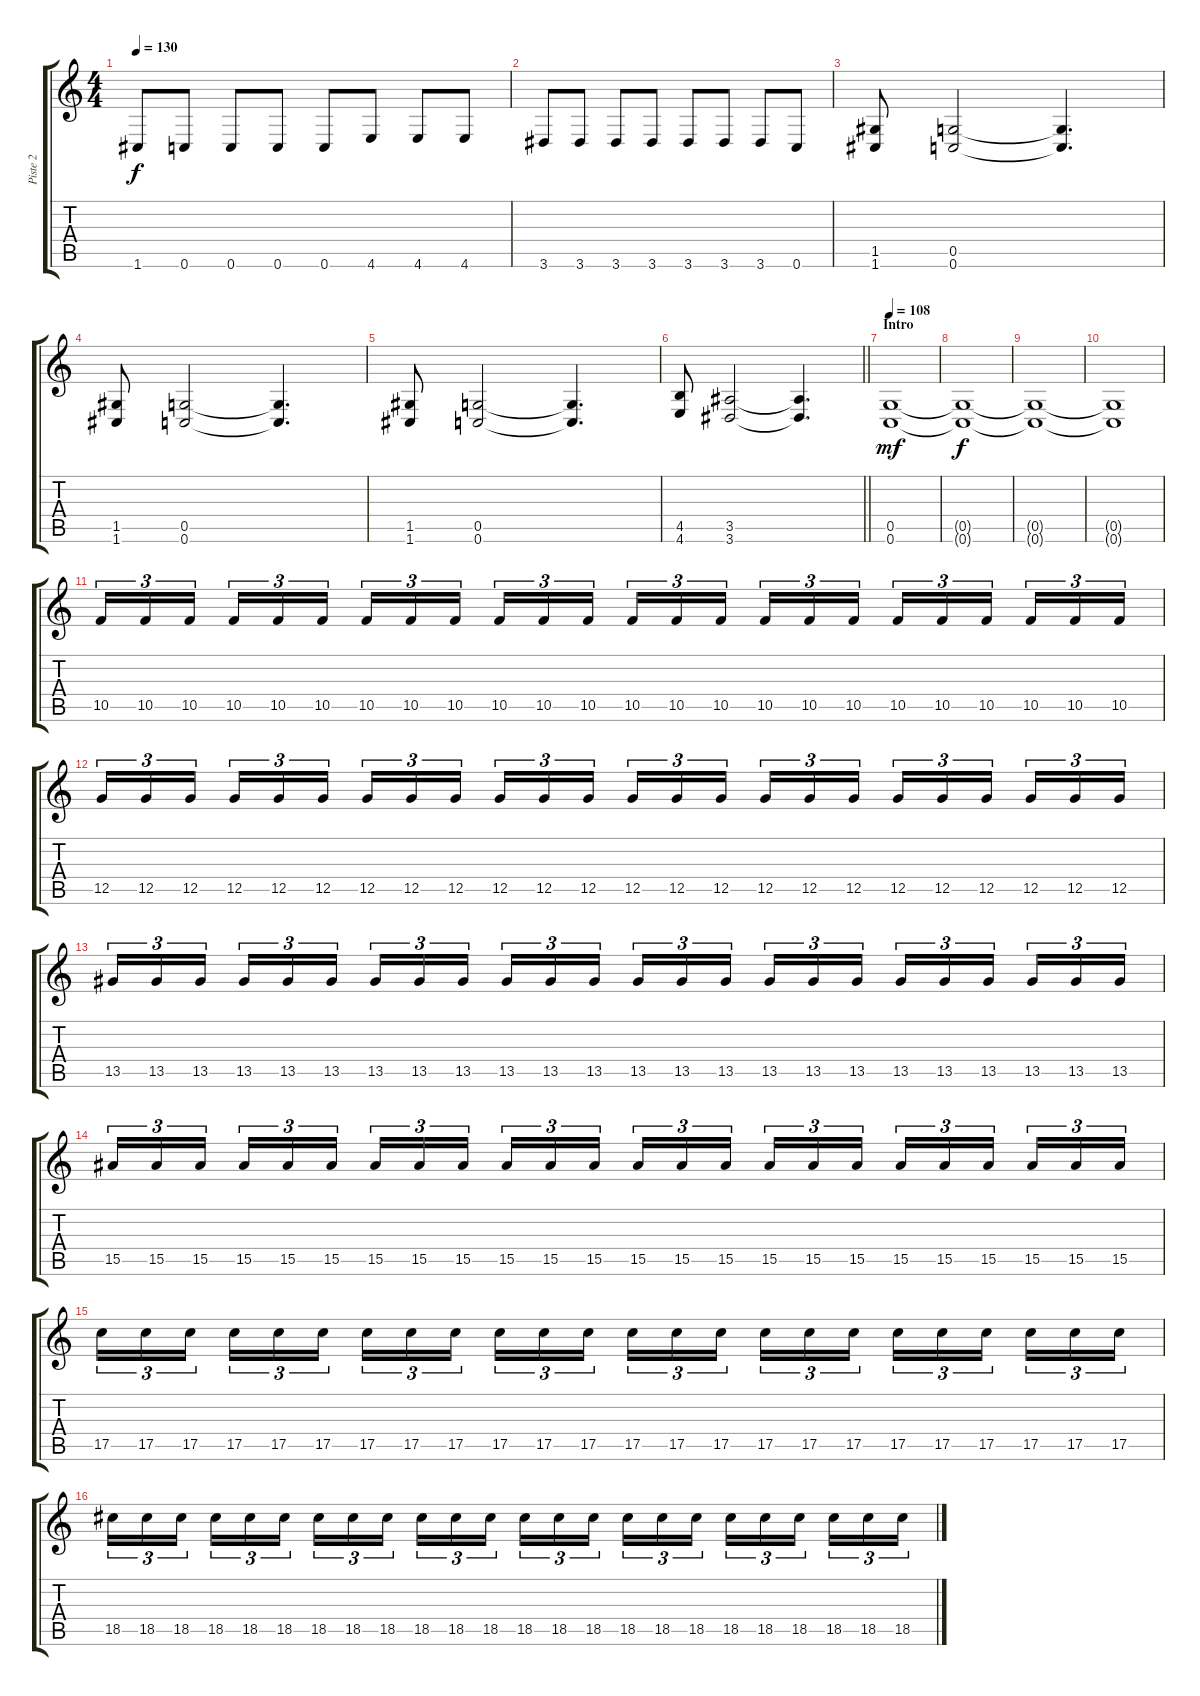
\track ("Piste 2" "Piste 2") {instrument distortionguitar}
\staff {score tabs}
\tuning (D4 A3 F3 C3 G2 C2) {hide}
\ts (4 4)
\tempo 130
\clef g2
\ks c
1.6.8{dy f} 0.6.8 0.6.8 0.6.8 0.6.8 4.6.8 4.6.8 4.6.8 |
3.6.8 3.6.8 3.6.8 3.6.8 3.6.8 3.6.8 3.6.8 0.6.8 |
(1.5 1.6).8 (0.5 0.6).2 (0.5{t} 0.6{t}).4{d} |
(1.5 1.6).8 (0.5 0.6).2 (0.5{t} 0.6{t}).4{d} |
(1.5 1.6).8 (0.5 0.6).2 (0.5{t} 0.6{t}).4{d} |
\barLineRight lightlight
(4.5 4.6).8 (3.5 3.6).2 (3.5{t} 3.6{t}).4{d} |
\section ("" "Intro")
\tempo 108
(0.5 0.6).1{dy mf} |
(0.5{t} 0.6{t}).1{dy f} |
(0.5{t} 0.6{t}).1 |
(0.5{t} 0.6{t}).1 |
10.5.16{tu (3 2)} 10.5.16{tu (3 2)} 10.5.16{tu (3 2) beam splitsecondary} 10.5.16{tu (3 2)} 10.5.16{tu (3 2)} 10.5.16{tu (3 2)} 10.5.16{tu (3 2)} 10.5.16{tu (3 2)} 10.5.16{tu (3 2) beam splitsecondary} 10.5.16{tu (3 2)} 10.5.16{tu (3 2)} 10.5.16{tu (3 2)} 10.5.16{tu (3 2)} 10.5.16{tu (3 2)} 10.5.16{tu (3 2) beam splitsecondary} 10.5.16{tu (3 2)} 10.5.16{tu (3 2)} 10.5.16{tu (3 2)} 10.5.16{tu (3 2)} 10.5.16{tu (3 2)} 10.5.16{tu (3 2) beam splitsecondary} 10.5.16{tu (3 2)} 10.5.16{tu (3 2)} 10.5.16{tu (3 2)} |
12.5.16{tu (3 2)} 12.5.16{tu (3 2)} 12.5.16{tu (3 2) beam splitsecondary} 12.5.16{tu (3 2)} 12.5.16{tu (3 2)} 12.5.16{tu (3 2)} 12.5.16{tu (3 2)} 12.5.16{tu (3 2)} 12.5.16{tu (3 2) beam splitsecondary} 12.5.16{tu (3 2)} 12.5.16{tu (3 2)} 12.5.16{tu (3 2)} 12.5.16{tu (3 2)} 12.5.16{tu (3 2)} 12.5.16{tu (3 2) beam splitsecondary} 12.5.16{tu (3 2)} 12.5.16{tu (3 2)} 12.5.16{tu (3 2)} 12.5.16{tu (3 2)} 12.5.16{tu (3 2)} 12.5.16{tu (3 2) beam splitsecondary} 12.5.16{tu (3 2)} 12.5.16{tu (3 2)} 12.5.16{tu (3 2)} |
13.5.16{tu (3 2)} 13.5.16{tu (3 2)} 13.5.16{tu (3 2) beam splitsecondary} 13.5.16{tu (3 2)} 13.5.16{tu (3 2)} 13.5.16{tu (3 2)} 13.5.16{tu (3 2)} 13.5.16{tu (3 2)} 13.5.16{tu (3 2) beam splitsecondary} 13.5.16{tu (3 2)} 13.5.16{tu (3 2)} 13.5.16{tu (3 2)} 13.5.16{tu (3 2)} 13.5.16{tu (3 2)} 13.5.16{tu (3 2) beam splitsecondary} 13.5.16{tu (3 2)} 13.5.16{tu (3 2)} 13.5.16{tu (3 2)} 13.5.16{tu (3 2)} 13.5.16{tu (3 2)} 13.5.16{tu (3 2) beam splitsecondary} 13.5.16{tu (3 2)} 13.5.16{tu (3 2)} 13.5.16{tu (3 2)} |
15.5.16{tu (3 2)} 15.5.16{tu (3 2)} 15.5.16{tu (3 2) beam splitsecondary} 15.5.16{tu (3 2)} 15.5.16{tu (3 2)} 15.5.16{tu (3 2)} 15.5.16{tu (3 2)} 15.5.16{tu (3 2)} 15.5.16{tu (3 2) beam splitsecondary} 15.5.16{tu (3 2)} 15.5.16{tu (3 2)} 15.5.16{tu (3 2)} 15.5.16{tu (3 2)} 15.5.16{tu (3 2)} 15.5.16{tu (3 2) beam splitsecondary} 15.5.16{tu (3 2)} 15.5.16{tu (3 2)} 15.5.16{tu (3 2)} 15.5.16{tu (3 2)} 15.5.16{tu (3 2)} 15.5.16{tu (3 2) beam splitsecondary} 15.5.16{tu (3 2)} 15.5.16{tu (3 2)} 15.5.16{tu (3 2)} |
17.5.16{tu (3 2)} 17.5.16{tu (3 2)} 17.5.16{tu (3 2) beam splitsecondary} 17.5.16{tu (3 2)} 17.5.16{tu (3 2)} 17.5.16{tu (3 2)} 17.5.16{tu (3 2)} 17.5.16{tu (3 2)} 17.5.16{tu (3 2) beam splitsecondary} 17.5.16{tu (3 2)} 17.5.16{tu (3 2)} 17.5.16{tu (3 2)} 17.5.16{tu (3 2)} 17.5.16{tu (3 2)} 17.5.16{tu (3 2) beam splitsecondary} 17.5.16{tu (3 2)} 17.5.16{tu (3 2)} 17.5.16{tu (3 2)} 17.5.16{tu (3 2)} 17.5.16{tu (3 2)} 17.5.16{tu (3 2) beam splitsecondary} 17.5.16{tu (3 2)} 17.5.16{tu (3 2)} 17.5.16{tu (3 2)} |
18.5.16{tu (3 2)} 18.5.16{tu (3 2)} 18.5.16{tu (3 2) beam splitsecondary} 18.5.16{tu (3 2)} 18.5.16{tu (3 2)} 18.5.16{tu (3 2)} 18.5.16{tu (3 2)} 18.5.16{tu (3 2)} 18.5.16{tu (3 2) beam splitsecondary} 18.5.16{tu (3 2)} 18.5.16{tu (3 2)} 18.5.16{tu (3 2)} 18.5.16{tu (3 2)} 18.5.16{tu (3 2)} 18.5.16{tu (3 2) beam splitsecondary} 18.5.16{tu (3 2)} 18.5.16{tu (3 2)} 18.5.16{tu (3 2)} 18.5.16{tu (3 2)} 18.5.16{tu (3 2)} 18.5.16{tu (3 2) beam splitsecondary} 18.5.16{tu (3 2)} 18.5.16{tu (3 2)} 18.5.16{tu (3 2)}
